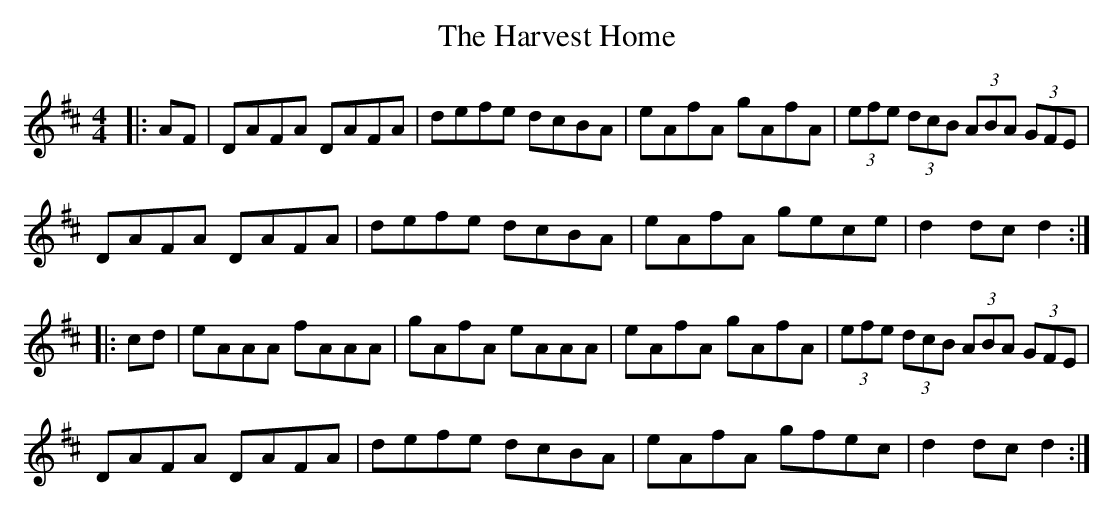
X:1
T: The Harvest Home
M: 4/4
L: 1/8
K: Dmaj
|:AF|DAFA DAFA|defe dcBA|eAfA gAfA|(3efe (3dcB (3ABA (3GFE|
DAFA DAFA|defe dcBA|eAfA gece|d2 dcd2:|
|:cd|eAAA fAAA|gAfA eAAA|eAfA gAfA|(3efe (3dcB (3ABA (3GFE|
DAFA DAFA|defe dcBA|eAfA gfec|d2 dcd2:|
